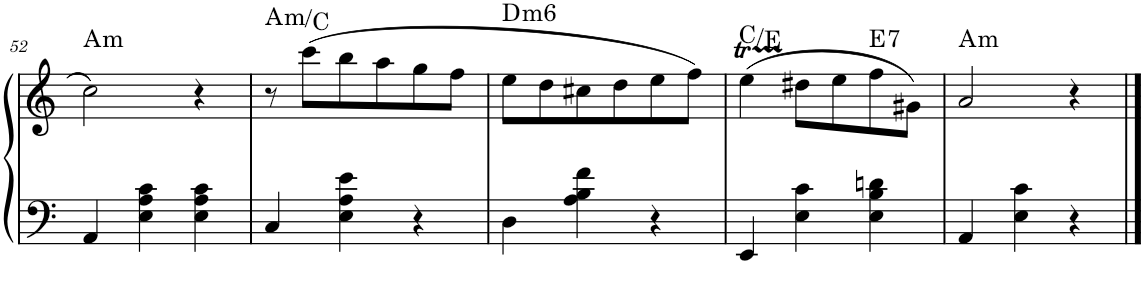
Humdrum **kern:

**kern	**kern	**harte
*part1	*part1	*part1
*staff2	*staff1	*
*I"Piano	*	*
*I'Pno	*	*
!!LO:PB:g=z
*clefF4	*clefG2	*
*k[]	*k[]	*
*M3/4	*M3/4	*
=52	=52	=52
!	!	!LO:H:kt=m
4AA/	2cc\	A:min
4E\ 4A\ 4c\	.	.
4E\ 4A\ 4c\	4r	.
=53	=53	=53
!	!	!LO:H:kt=m
4C/	8r	A:min/b3
.	(8ccc\L	.
4E\ 4A\ 4e\	8bb\	.
.	8aa\	.
4r	8gg\	.
.	8ff\J	.
=54	=54	=54
!	!	!LO:H:kt=m6
4D\	8ee\L	D:min6
.	8dd\	.
4A\ 4B\ 4f\	8cc#X\	.
.	8dd\	.
4r	8ee\	.
.	8ff\J)	.
=55	=55	=55
4EE/	(4eet\	C:maj/3
4E\ 4c\	8dd#X\L	.
.	8ee\	.
!	!	!LO:H:kt=7
4E\ 4B\ 4dn\	8ff\	E:7
.	8g#X\J)	.
=56	=56	=56
!	!	!LO:H:kt=m
4AA/	2a/	A:min
4E\ 4c\	.	.
4r	4r	.
==	==	==
*-	*-	*-
